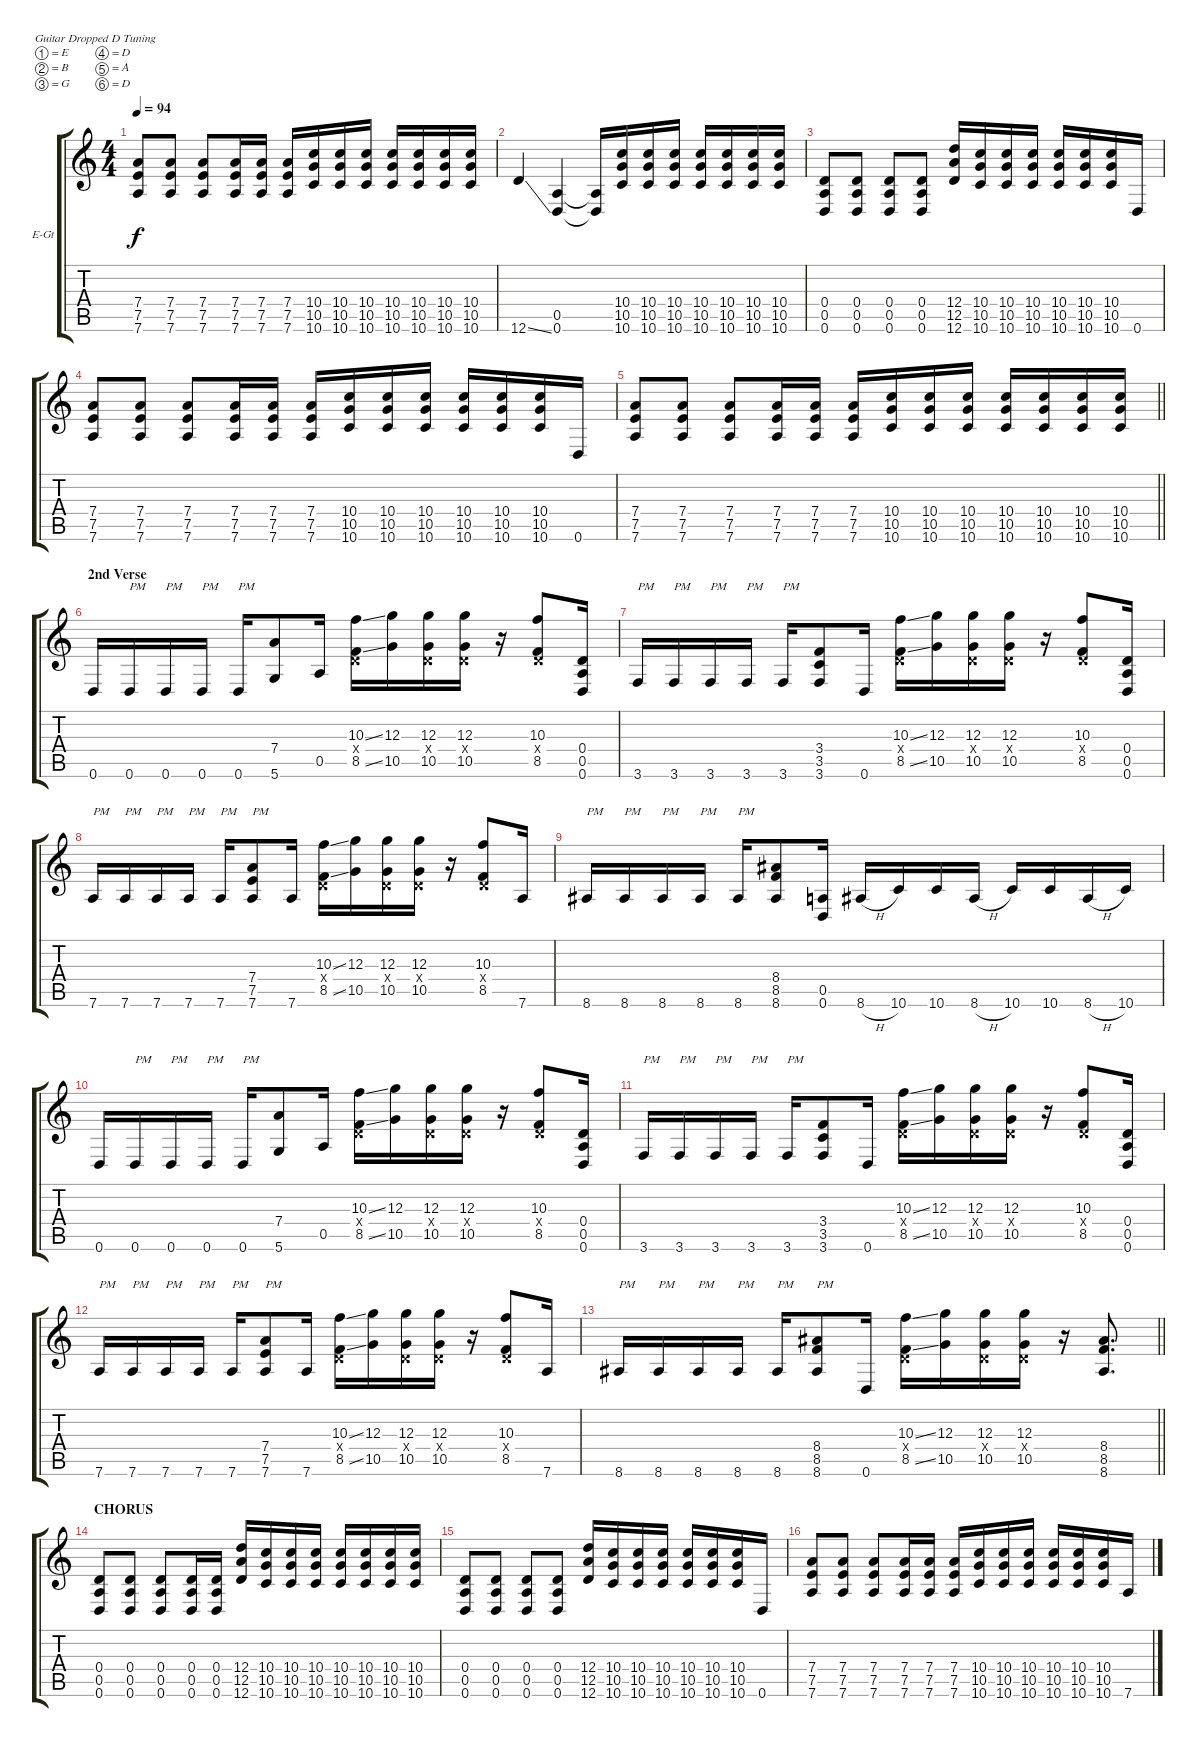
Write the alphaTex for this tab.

\bracketExtendMode groupsimilarinstruments
\firstSystemTrackNameOrientation horizontal
\otherSystemsTrackNameOrientation horizontal
\track ("Guitar 1" "E-Gt") {instrument distortionguitar}
\staff {score tabs}
\tuning (E4 B3 G3 D3 A2 D2)
\ts (4 4)
\tempo 94
\clef g2
\ks c
(7.4 7.5 7.6).8{dy f} (7.4 7.5 7.6).8 (7.4 7.5 7.6).8 (7.4 7.5 7.6).16 (7.4 7.5 7.6).16 (7.4 7.5 7.6).16 (10.4 10.5 10.6).16 (10.4 10.5 10.6).16 (10.4 10.5 10.6).16 (10.4 10.5 10.6).16 (10.4 10.5 10.6).16 (10.4 10.5 10.6).16 (10.4 10.5 10.6).16 |
12.6{ss}.4 (0.5 0.6).4 (0.5{t} 0.6{t}).16 (10.4 10.5 10.6).16 (10.4 10.5 10.6).16 (10.4 10.5 10.6).16 (10.4 10.5 10.6).16 (10.4 10.5 10.6).16 (10.4 10.5 10.6).16 (10.4 10.5 10.6).16 |
(0.4 0.5 0.6).8 (0.4 0.5 0.6).8 (0.4 0.5 0.6).8 (0.4 0.5 0.6).8 (12.4 12.5 12.6).16 (10.4 10.5 10.6).16 (10.4 10.5 10.6).16 (10.4 10.5 10.6).16 (10.4 10.5 10.6).16 (10.4 10.5 10.6).16 (10.4 10.5 10.6).16 0.6.16 |
(7.4 7.5 7.6).8 (7.4 7.5 7.6).8 (7.4 7.5 7.6).8 (7.4 7.5 7.6).16 (7.4 7.5 7.6).16 (7.4 7.5 7.6).16 (10.4 10.5 10.6).16 (10.4 10.5 10.6).16 (10.4 10.5 10.6).16 (10.4 10.5 10.6).16 (10.4 10.5 10.6).16 (10.4 10.5 10.6).16 0.6.16 |
\barLineRight lightlight
(7.4 7.5 7.6).8 (7.4 7.5 7.6).8 (7.4 7.5 7.6).8 (7.4 7.5 7.6).16 (7.4 7.5 7.6).16 (7.4 7.5 7.6).16 (10.4 10.5 10.6).16 (10.4 10.5 10.6).16 (10.4 10.5 10.6).16 (10.4 10.5 10.6).16 (10.4 10.5 10.6).16 (10.4 10.5 10.6).16 (10.4 10.5 10.6).16 |
\section ("" "2nd Verse")
0.6.16 0.6.16{txt "PM"} 0.6.16{txt "PM"} 0.6.16{txt "PM"} 0.6.16{txt "PM"} (7.4 5.6).8 0.5.16 (10.3{ss} 0.4{x} 8.5{ss}).16 (12.3 10.5).16 (12.3 0.4{x} 10.5).16 (12.3 0.4{x} 10.5).16 r.16 (10.3 0.4{x} 8.5).8 (0.4 0.5 0.6).16 |
3.6.16{txt "PM"} 3.6.16{txt "PM"} 3.6.16{txt "PM"} 3.6.16{txt "PM"} 3.6.16{txt "PM"} (3.4 3.5 3.6).8 0.6.16 (10.3{ss} 0.4{x} 8.5{ss}).16 (12.3 10.5).16 (12.3 0.4{x} 10.5).16 (12.3 0.4{x} 10.5).16 r.16 (10.3 0.4{x} 8.5).8 (0.4 0.5 0.6).16 |
7.6.16{txt "PM"} 7.6.16{txt "PM"} 7.6.16{txt "PM"} 7.6.16{txt "PM"} 7.6.16{txt "PM"} (7.4 7.5 7.6).8{txt "PM"} 7.6.16 (10.3{ss} 0.4{x} 8.5{ss}).16 (12.3 10.5).16 (12.3 0.4{x} 10.5).16 (12.3 0.4{x} 10.5).16 r.16 (10.3 0.4{x} 8.5).8 7.6.16 |
8.6.16{txt "PM"} 8.6.16{txt "PM"} 8.6.16{txt "PM"} 8.6.16{txt "PM"} 8.6.16{txt "PM"} (8.4 8.5 8.6).8 (0.5 0.6).16 8.6{h}.16 10.6.16 10.6.16 8.6{h}.16 10.6.16 10.6.16 8.6{h}.16 10.6.16 |
0.6.16 0.6.16{txt "PM"} 0.6.16{txt "PM"} 0.6.16{txt "PM"} 0.6.16{txt "PM"} (7.4 5.6).8 0.5.16 (10.3{ss} 0.4{x} 8.5{ss}).16 (12.3 10.5).16 (12.3 0.4{x} 10.5).16 (12.3 0.4{x} 10.5).16 r.16 (10.3 0.4{x} 8.5).8 (0.4 0.5 0.6).16 |
3.6.16{txt "PM"} 3.6.16{txt "PM"} 3.6.16{txt "PM"} 3.6.16{txt "PM"} 3.6.16{txt "PM"} (3.4 3.5 3.6).8 0.6.16 (10.3{ss} 0.4{x} 8.5{ss}).16 (12.3 10.5).16 (12.3 0.4{x} 10.5).16 (12.3 0.4{x} 10.5).16 r.16 (10.3 0.4{x} 8.5).8 (0.4 0.5 0.6).16 |
7.6.16{txt "PM"} 7.6.16{txt "PM"} 7.6.16{txt "PM"} 7.6.16{txt "PM"} 7.6.16{txt "PM"} (7.4 7.5 7.6).8{txt "PM"} 7.6.16 (10.3{ss} 0.4{x} 8.5{ss}).16 (12.3 10.5).16 (12.3 0.4{x} 10.5).16 (12.3 0.4{x} 10.5).16 r.16 (10.3 0.4{x} 8.5).8 7.6.16 |
\barLineRight lightlight
8.6.16{txt "PM"} 8.6.16{txt "PM"} 8.6.16{txt "PM"} 8.6.16{txt "PM"} 8.6.16{txt "PM"} (8.4 8.5 8.6).8{txt "PM"} 0.6.16 (10.3{ss} 0.4{x} 8.5{ss}).16 (12.3 10.5).16 (12.3 0.4{x} 10.5).16 (12.3 0.4{x} 10.5).16 r.16 (8.4 8.5 8.6).8{d} |
\section ("" "CHORUS")
(0.4 0.5 0.6).8 (0.4 0.5 0.6).8 (0.4 0.5 0.6).8 (0.4 0.5 0.6).16 (0.4 0.5 0.6).16 (12.4 12.5 12.6).16 (10.4 10.5 10.6).16 (10.4 10.5 10.6).16 (10.4 10.5 10.6).16 (10.4 10.5 10.6).16 (10.4 10.5 10.6).16 (10.4 10.5 10.6).16 (10.4 10.5 10.6).16 |
(0.4 0.5 0.6).8 (0.4 0.5 0.6).8 (0.4 0.5 0.6).8 (0.4 0.5 0.6).8 (12.4 12.5 12.6).16 (10.4 10.5 10.6).16 (10.4 10.5 10.6).16 (10.4 10.5 10.6).16 (10.4 10.5 10.6).16 (10.4 10.5 10.6).16 (10.4 10.5 10.6).16 0.6.16 |
(7.4 7.5 7.6).8 (7.4 7.5 7.6).8 (7.4 7.5 7.6).8 (7.4 7.5 7.6).16 (7.4 7.5 7.6).16 (7.4 7.5 7.6).16 (10.4 10.5 10.6).16 (10.4 10.5 10.6).16 (10.4 10.5 10.6).16 (10.4 10.5 10.6).16 (10.4 10.5 10.6).16 (10.4 10.5 10.6).16 7.6.16
